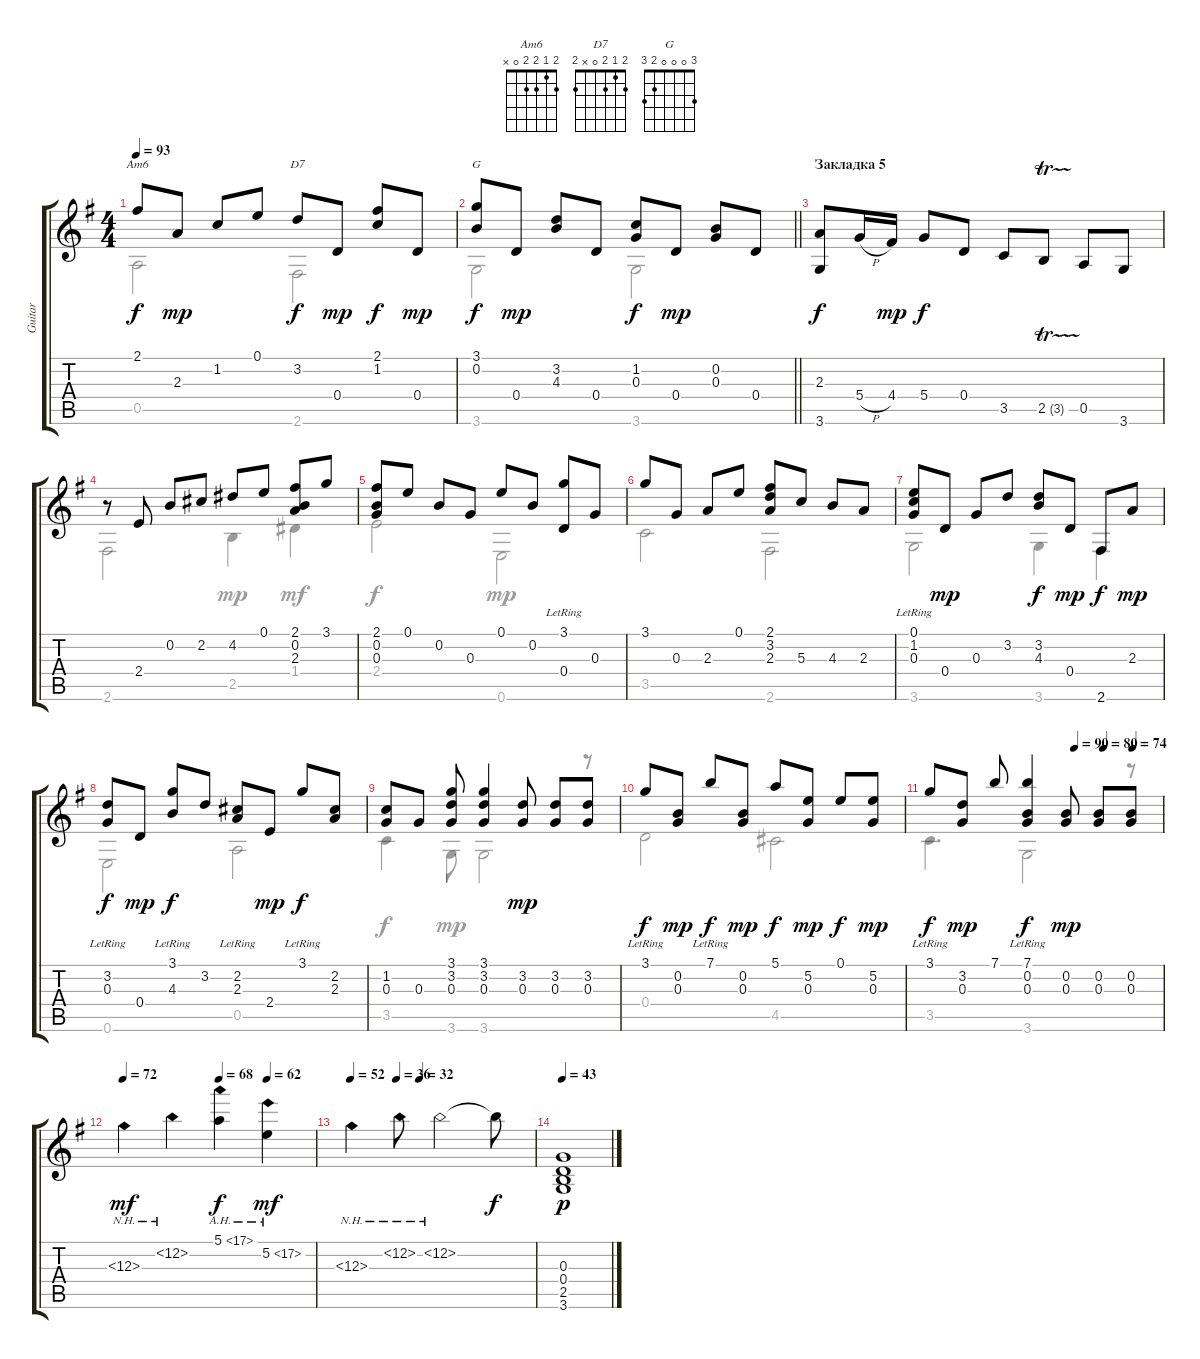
\track ("Guitar" "Guitar") {instrument acousticguitarnylon}
\staff {score tabs}
\tuning (E4 B3 G3 D3 A2 E2) {hide}
\chord ("Am6" 2 1 2 2 0 x)
\chord ("D7" 2 1 2 0 x 2)
\chord ("G" 3 0 0 0 2 3)
\voice
\ts (4 4)
\tempo 93
\clef g2
\ks g
2.1.8{ch "Am6" dy f} 2.3.8{dy mp} 1.2.8 0.1.8 3.2.8{ch "D7" dy f} 0.4.8{dy mp} (2.1 1.2).8{dy f} 0.4.8{dy mp} |
\barLineRight lightlight
(3.1 0.2).8{ch "G" dy f} 0.4.8{dy mp} (3.2 4.3).8 0.4.8 (1.2 0.3).8{dy f} 0.4.8{dy mp} (0.2 0.3).8 0.4.8{volume 12} |
\section ("" "Закладка 5")
(2.3 3.6).8{dy f volume 13} 5.4{h}.16{volume 13} 4.4.16{dy mp volume 12} 5.4.8{dy f volume 12} 0.4.8{volume 12} 3.5.8 2.5{tr (3 16)}.8 0.5.8 3.6.8 |
r.8{volume 11} 2.4.8{volume 14} 0.2.8 2.2.8 4.2.8 0.1.8 (2.1 0.2 2.3).8 3.1.8 |
(2.1 0.2 0.3).8 0.1.8 0.2.8 0.3.8 0.1.8 0.2.8 (3.1 0.4{lr}).8 0.3.8 |
3.1.8{volume 11} 0.3.8{volume 12} 2.3.8{volume 13} 0.1.8{volume 12} (2.1 3.2 2.3).8{volume 11} 5.3.8{volume 12} 4.3.8{volume 13} 2.3.8{volume 12} |
(0.1{lr} 1.2 0.3).8{volume 11} 0.4.8{dy mp} 0.3.8 3.2.8 (3.2 4.3).8{dy f} 0.4.8{dy mp} 2.6.8{dy f} 2.3.8{dy mp} |
(3.2{lr} 0.3).8{dy f} 0.4.8{dy mp} (3.1{lr} 4.3).8{dy f} 3.2.8 (2.2{lr} 2.3).8 2.4.8{dy mp} 3.1{lr}.8{dy f} (2.2 2.3).8 |
(1.2 0.3).8 0.3.8 (3.1 3.2 0.3).8 (3.1 3.2 0.3).4 (3.2 0.3).8{dy mp volume 12} (3.2 0.3).8{volume 13} (3.2 0.3).8{volume 12} |
3.1{lr}.8{dy f volume 11} (0.2 0.3).8{dy mp} 7.1{lr}.8{dy f} (0.2 0.3).8{dy mp} 5.1.8{dy f} (5.2 0.3).8{dy mp} 0.1.8{dy f} (5.2 0.3).8{dy mp} |
\tempo (90 0.625)
\tempo (80 0.75)
\tempo (74 0.875)
3.1{lr}.8{dy f} (3.2 0.3).8{dy mp} 7.1.8 (7.1{lr} 0.2 0.3).4{dy f} (0.2 0.3).8{dy mp volume 13} (0.2 0.3).8{volume 13} (0.2 0.3).8{volume 12} |
\tempo 72
\tempo (68 0.5)
\tempo (62 0.75)
12.3{nh}.4{dy mf volume 11} 12.2{nh}.4 5.1{ah 12}.4{dy f} 5.2{ah 12}.4{dy mf} |
\tempo 52
\tempo (36 0.25)
\tempo (32 0.375)
12.3{nh}.4 12.2{nh}.8 12.2{nh}.2 12.2{t}.8{dy f} |
\tempo 43
(0.3 0.4 2.5 3.6).1{dy p volume 9}
\voice
\clef g2
\ottava regular
\simile none
\ks g
0.5.2{dy f} 2.6.2 |
\barLineRight lightlight
3.6.2 3.6.2 |
|
2.6.2 2.5.4{dy mp} 1.4.4{dy mf} |
2.4.2{dy f} 0.6.2{dy mp} |
3.5.2 2.6.2 |
3.6.2 3.6.4 2.6.4 |
0.6.2 0.5.2 |
3.5.4{dy f} 3.6.8{dy mp} 3.6.2 r.8 |
0.4.2 4.5.2 |
3.5.4{d} 3.6.2{dy f} r.8 |
|
|
